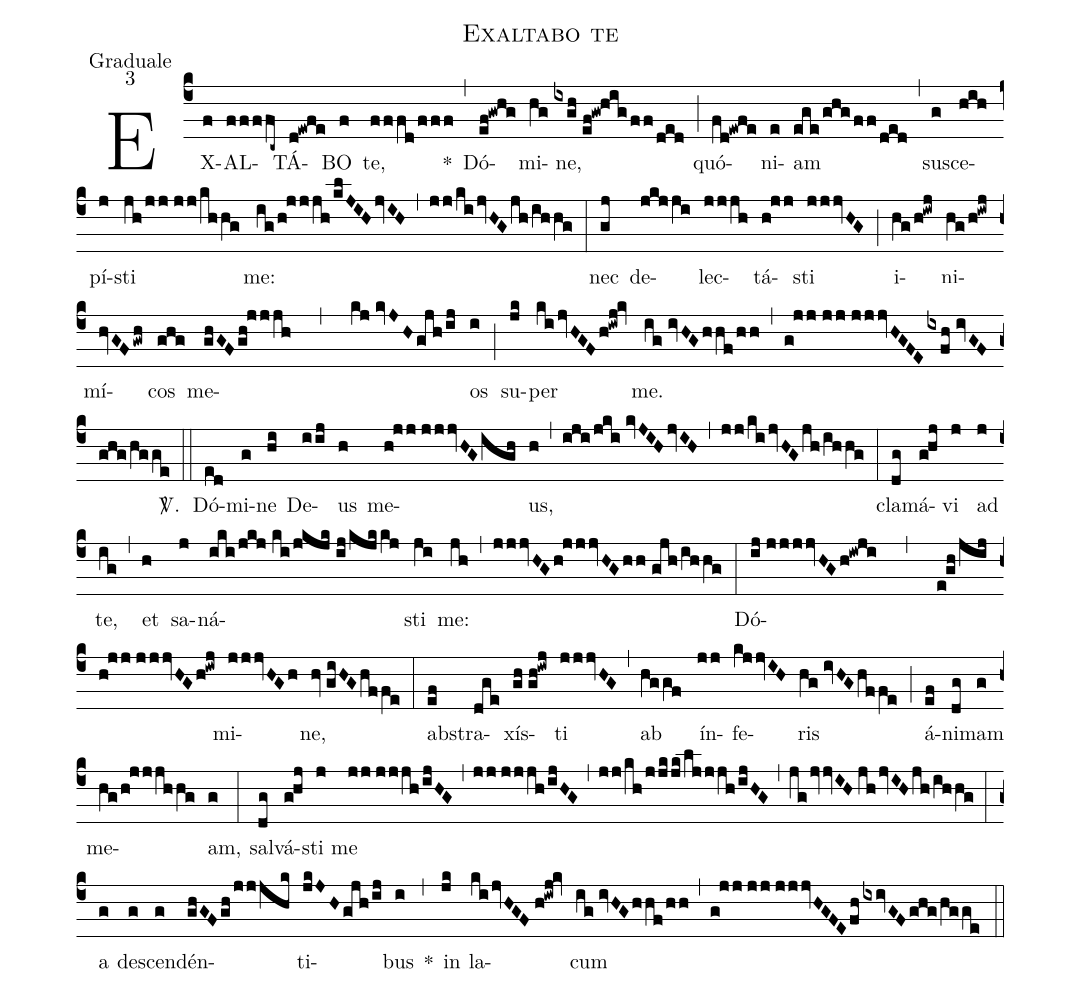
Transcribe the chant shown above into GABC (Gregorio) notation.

name:Exaltabo te;
office-part:Graduale;
mode:3;
%%
(c4) EX(f)AL(ffffc~)TÁ(d!ewfe)BO(f) te,(fffd/fff) *(,) Dó(ef!gwhg)mi(hg)ne,(ixgh//ef!gw!hig/ff/ded) (;) quó(fd!ewfe)ni(e)am(ege/ghg/ff/ded) (,) su(g)sce(hih)pí(j)sti(jh/jj//jj/khhg) me:(ig/h!jjjh/klJIHjvIH) (,) (jj/kijvHGjh/ihhg) (:) nec(gj) de(jkjji)lec(jjjh)tá(h!jj)sti(jjjvHG) (;) i(hg/h!iwj)ni(hg/h!iwj)mí(hvGFgwh)cos(ghg) me(ghGFgh!jjjh , kj//kvJHgjh/ij)os(i) (;) su(jk)per(ki/jvHGFh!iwj!kv) me.(ig//ivHGhhf/hh) (,) (g!jj//jj//jjjvHGFEixfh//ivGFghg/hgge) <sp>V/</sp>.(::) Dó(ed)mi(g)ne(hi) De(iij)us(h) me(h!jj//jjjvHGigh)us,(h) (,) (iji/jki//kvJIHjvIH) (,) (jj/kijvHGjh/ihhg) (:) cla(dg)má(g!hj)vi(j) ad(j) te,(ig) (,) et(h) sa(j)ná(iki/jkj//ki/jkjk//ij/kjkkj)sti(ji) me:(jh) (,) (jjjvHGh!jjjvHGhh//gjh/ihhg) (:) Dó(ij//jjjjvHGh!iwji , e!gh/jij//h!jj//jjjvHGh!iwj)mi(jjjvHGh)ne,(hv//giHGhffe) (:) ab(ef)stra(dge)xís(gh//gh!iwj)ti(jjjvHG) (,) ab(hggf) ín(jj)fe(kjjvIH)ris(hg//ivHGhffe) (;) á(ef)ni(dg)mam(g) me(hg/h!jjjhhg)am,(g) (:) sal(dg)vá(g!hj)sti(j) me(jj//jjjh/ijHG) (,) (jj//jjjh/ijHG) (,) (jj/kh/jjk/jk/ljjjh/ijHG) (,) (jgjvvIH//jh/jvIHjh/ihhg) (:) a(g) de(g)scen(g)dén(ghGFgh/jjjhk)ti(jkJHgjh/ij)bus(i) *(,) in(jk) la(kijvHGF//h!iwj!kv)cum(ig//ivHGhhf/hh) (,) (g!jj//jj//jjjvHGFEfhixivGFghg/hgge) (::)
